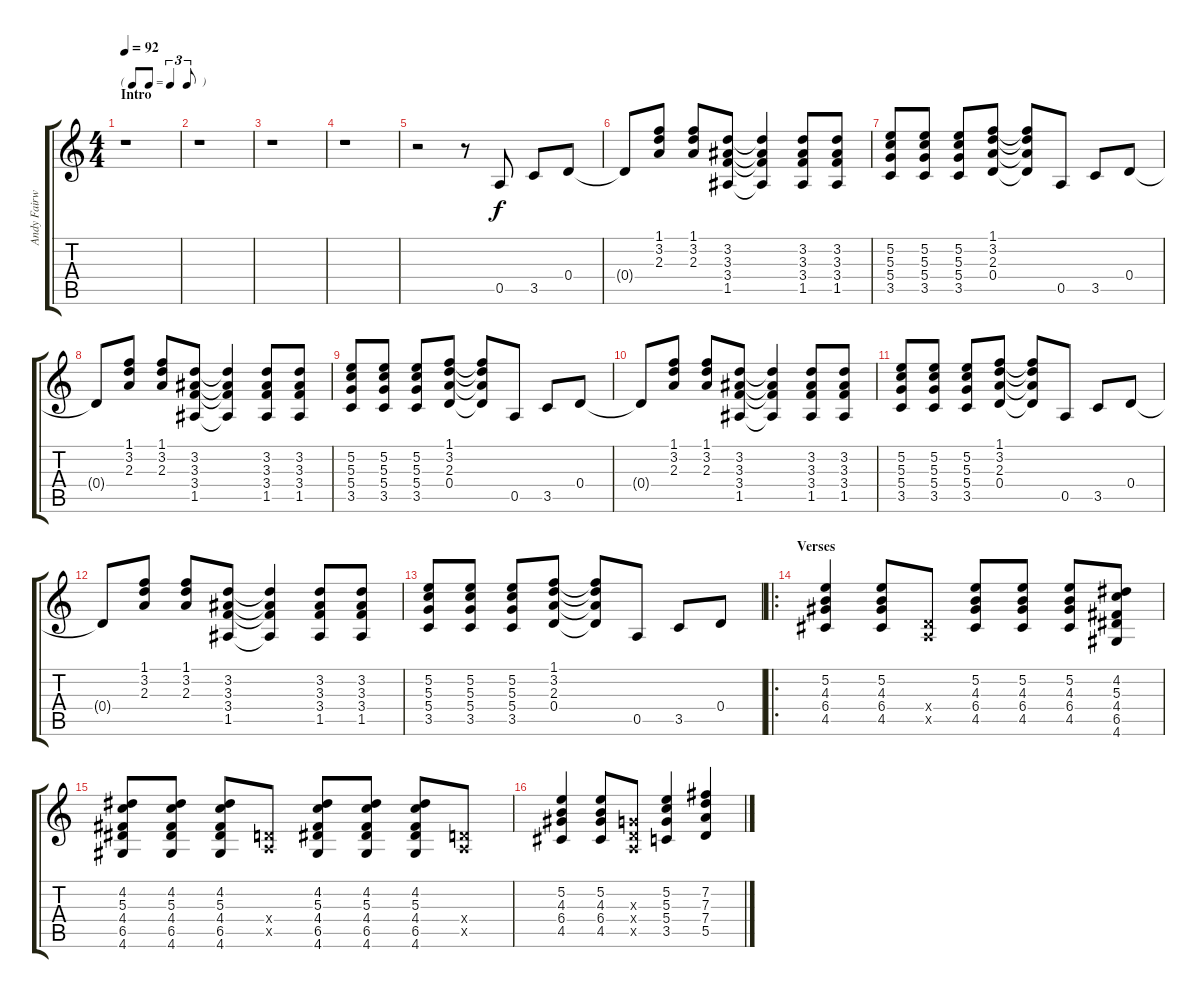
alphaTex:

\track ("Andy Fairweather" "Andy Fairw") {instrument acousticguitarsteel}
\staff {score tabs}
\tuning (E4 B3 G3 D3 A2 E2) {hide}
\ts (4 4)
\tf triplet8th
\section ("" "Intro")
\tempo 92
\clef g2
\ks c
r.1{dy f instrument acousticguitarsteel} |
r.1 |
r.1 |
r.1 |
r.2 r.8 0.5.8 3.5.8 0.4.8 |
0.4{t}.8 (1.1 3.2 2.3).8 (1.1 3.2 2.3).8 (3.2 3.3 3.4 1.5).8 (3.2{t} 3.3{t} 3.4{t} 1.5{t}).4 (3.2 3.3 3.4 1.5).8 (3.2 3.3 3.4 1.5).8 |
(5.2 5.3 5.4 3.5).8 (5.2 5.3 5.4 3.5).8 (5.2 5.3 5.4 3.5).8 (1.1 3.2 2.3 0.4).8 (1.1{t} 3.2{t} 2.3{t} 0.4{t}).8 0.5.8 3.5.8 0.4.8 |
0.4{t}.8 (1.1 3.2 2.3).8 (1.1 3.2 2.3).8 (3.2 3.3 3.4 1.5).8 (3.2{t} 3.3{t} 3.4{t} 1.5{t}).4 (3.2 3.3 3.4 1.5).8 (3.2 3.3 3.4 1.5).8 |
(5.2 5.3 5.4 3.5).8 (5.2 5.3 5.4 3.5).8 (5.2 5.3 5.4 3.5).8 (1.1 3.2 2.3 0.4).8 (1.1{t} 3.2{t} 2.3{t} 0.4{t}).8 0.5.8 3.5.8 0.4.8 |
0.4{t}.8 (1.1 3.2 2.3).8 (1.1 3.2 2.3).8 (3.2 3.3 3.4 1.5).8 (3.2{t} 3.3{t} 3.4{t} 1.5{t}).4 (3.2 3.3 3.4 1.5).8 (3.2 3.3 3.4 1.5).8 |
(5.2 5.3 5.4 3.5).8 (5.2 5.3 5.4 3.5).8 (5.2 5.3 5.4 3.5).8 (1.1 3.2 2.3 0.4).8 (1.1{t} 3.2{t} 2.3{t} 0.4{t}).8 0.5.8 3.5.8 0.4.8 |
0.4{t}.8 (1.1 3.2 2.3).8 (1.1 3.2 2.3).8 (3.2 3.3 3.4 1.5).8 (3.2{t} 3.3{t} 3.4{t} 1.5{t}).4 (3.2 3.3 3.4 1.5).8 (3.2 3.3 3.4 1.5).8 |
(5.2 5.3 5.4 3.5).8 (5.2 5.3 5.4 3.5).8 (5.2 5.3 5.4 3.5).8 (1.1 3.2 2.3 0.4).8 (1.1{t} 3.2{t} 2.3{t} 0.4{t}).8 0.5.8 3.5.8 0.4.8 |
\ro
\section ("" "Verses")
(5.2 4.3 6.4 4.5).4 (5.2 4.3 6.4 4.5).8 (0.4{x} 0.5{x}).8 (5.2 4.3 6.4 4.5).8 (5.2 4.3 6.4 4.5).8 (5.2 4.3 6.4 4.5).8 (4.2 5.3 4.4 6.5 4.6).8 |
(4.2 5.3 4.4 6.5 4.6).8 (4.2 5.3 4.4 6.5 4.6).8 (4.2 5.3 4.4 6.5 4.6).8 (0.4{x} 0.5{x}).8 (4.2 5.3 4.4 6.5 4.6).8 (4.2 5.3 4.4 6.5 4.6).8 (4.2 5.3 4.4 6.5 4.6).8 (0.4{x} 0.5{x}).8 |
(5.2 4.3 6.4 4.5).4 (5.2 4.3 6.4 4.5).8 (0.3{x} 0.4{x} 0.5{x}).8 (5.2 5.3 5.4 3.5).4 (7.2 7.3 7.4 5.5).4
